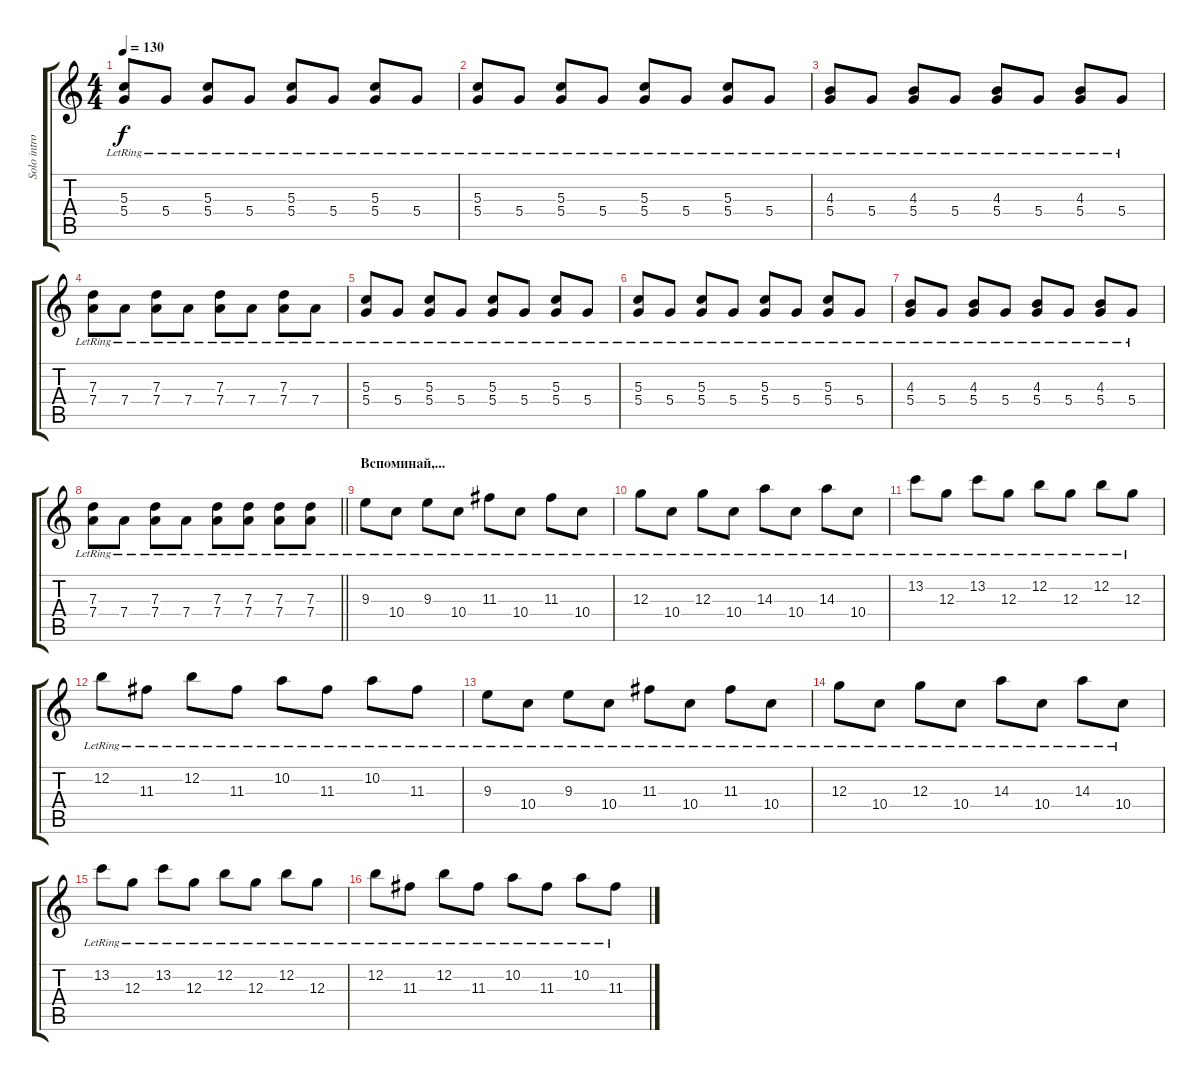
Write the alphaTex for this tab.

\track ("Solo intro" "Solo intro") {instrument electricguitarjazz}
\staff {score tabs}
\tuning (E4 B3 G3 D3 A2 E2) {hide}
\ts (4 4)
\tempo 130
\clef g2
\ks c
(5.3{lr} 5.4).8{dy f} 5.4{lr}.8 (5.3{lr} 5.4).8 5.4{lr}.8 (5.3{lr} 5.4).8 5.4{lr}.8 (5.3{lr} 5.4).8 5.4{lr}.8 |
(5.3{lr} 5.4).8 5.4{lr}.8 (5.3{lr} 5.4).8 5.4{lr}.8 (5.3{lr} 5.4).8 5.4{lr}.8 (5.3{lr} 5.4).8 5.4{lr}.8 |
(4.3{lr} 5.4).8 5.4{lr}.8 (4.3{lr} 5.4).8 5.4{lr}.8 (4.3{lr} 5.4).8 5.4{lr}.8 (4.3{lr} 5.4).8 5.4{lr}.8 |
(7.3{lr} 7.4{lr}).8 7.4{lr}.8 (7.3{lr} 7.4{lr}).8 7.4{lr}.8 (7.3{lr} 7.4{lr}).8 7.4{lr}.8 (7.3{lr} 7.4{lr}).8 7.4{lr}.8 |
(5.3{lr} 5.4).8 5.4{lr}.8 (5.3{lr} 5.4).8 5.4{lr}.8 (5.3{lr} 5.4).8 5.4{lr}.8 (5.3{lr} 5.4).8 5.4{lr}.8 |
(5.3{lr} 5.4).8 5.4{lr}.8 (5.3{lr} 5.4).8 5.4{lr}.8 (5.3{lr} 5.4).8 5.4{lr}.8 (5.3{lr} 5.4).8 5.4{lr}.8 |
(4.3{lr} 5.4).8 5.4{lr}.8 (4.3{lr} 5.4).8 5.4{lr}.8 (4.3{lr} 5.4).8 5.4{lr}.8 (4.3{lr} 5.4).8 5.4{lr}.8 |
\barLineRight lightlight
(7.3{lr} 7.4{lr}).8 7.4{lr}.8 (7.3{lr} 7.4{lr}).8 7.4{lr}.8 (7.3 7.4{lr}).8 (7.3 7.4{lr}).8 (7.3{lr} 7.4{lr}).8 (7.3 7.4{lr}).8 |
\section ("" "Вспоминай,...")
9.3{lr}.8 10.4{lr}.8 9.3{lr}.8 10.4{lr}.8 11.3{lr}.8 10.4{lr}.8 11.3{lr}.8 10.4{lr}.8 |
12.3{lr}.8 10.4{lr}.8 12.3{lr}.8 10.4{lr}.8 14.3{lr}.8 10.4{lr}.8 14.3{lr}.8 10.4{lr}.8 |
13.2{lr}.8 12.3{lr}.8 13.2{lr}.8 12.3{lr}.8 12.2{lr}.8 12.3{lr}.8 12.2{lr}.8 12.3{lr}.8 |
12.2{lr}.8 11.3{lr}.8 12.2{lr}.8 11.3{lr}.8 10.2{lr}.8 11.3{lr}.8 10.2{lr}.8 11.3{lr}.8 |
9.3{lr}.8 10.4{lr}.8 9.3{lr}.8 10.4{lr}.8 11.3{lr}.8 10.4{lr}.8 11.3{lr}.8 10.4{lr}.8 |
12.3{lr}.8 10.4{lr}.8 12.3{lr}.8 10.4{lr}.8 14.3{lr}.8 10.4{lr}.8 14.3{lr}.8 10.4{lr}.8 |
13.2{lr}.8 12.3{lr}.8 13.2{lr}.8 12.3{lr}.8 12.2{lr}.8 12.3{lr}.8 12.2{lr}.8 12.3{lr}.8 |
12.2{lr}.8 11.3{lr}.8 12.2{lr}.8 11.3{lr}.8 10.2{lr}.8 11.3{lr}.8 10.2{lr}.8 11.3{lr}.8
